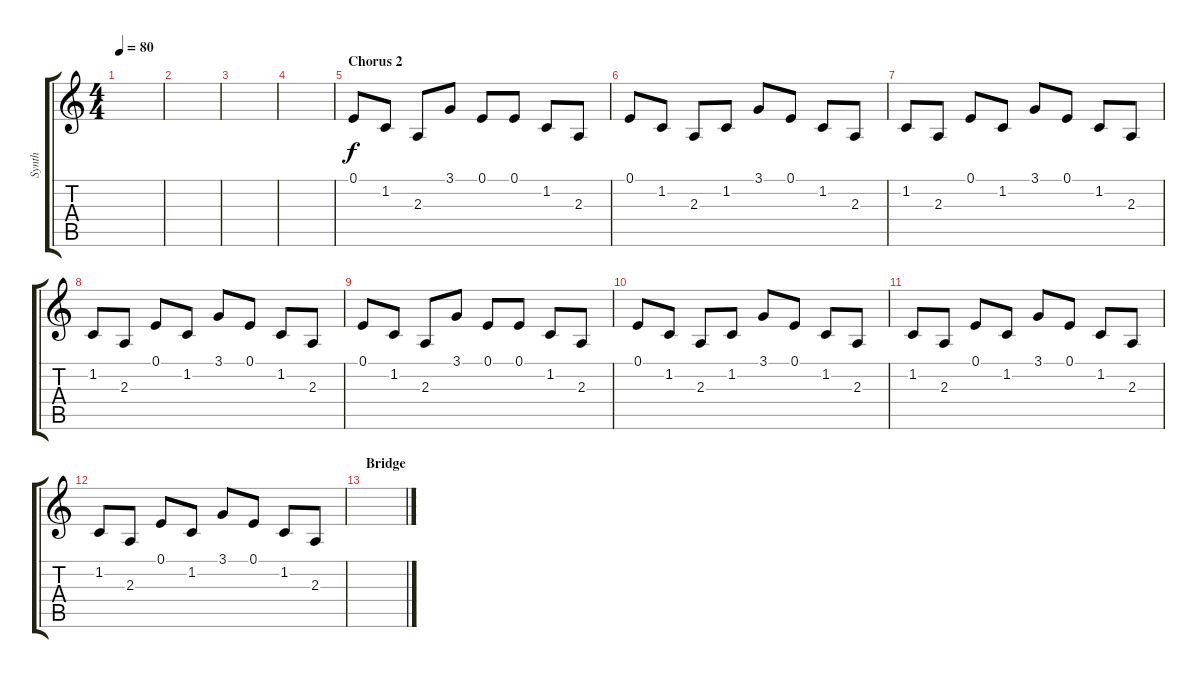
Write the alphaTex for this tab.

\track ("Synth" "Synth") {instrument acousticgrandpiano}
\staff {score tabs}
\tuning (E4 B3 G3 D3 A2 E2) {hide}
\ts (4 4)
\tempo 80
\clef g2
\ks c
|
|
|
|
\section ("" "Chorus 2")
0.1.8 1.2.8 2.3.8 3.1.8 0.1.8 0.1.8 1.2.8 2.3.8 |
0.1.8 1.2.8 2.3.8 1.2.8 3.1.8 0.1.8 1.2.8 2.3.8 |
1.2.8 2.3.8 0.1.8 1.2.8 3.1.8 0.1.8 1.2.8 2.3.8 |
1.2.8 2.3.8 0.1.8 1.2.8 3.1.8 0.1.8 1.2.8 2.3.8 |
0.1.8 1.2.8 2.3.8 3.1.8 0.1.8 0.1.8 1.2.8 2.3.8 |
0.1.8 1.2.8 2.3.8 1.2.8 3.1.8 0.1.8 1.2.8 2.3.8 |
1.2.8 2.3.8 0.1.8 1.2.8 3.1.8 0.1.8 1.2.8 2.3.8 |
1.2.8 2.3.8 0.1.8 1.2.8 3.1.8 0.1.8 1.2.8 2.3.8 |
\section ("" "Bridge")
